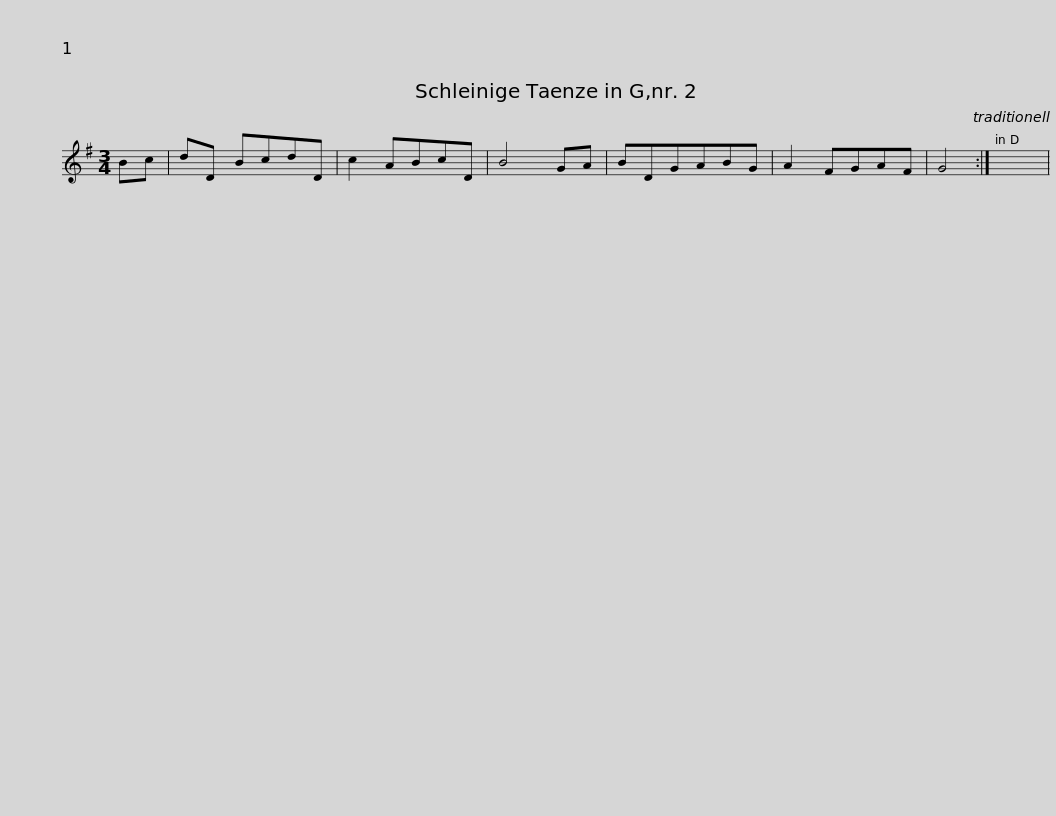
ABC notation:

X:1
L:1/8
M:3/4
I:linebreak $
K:G
V:1 treble
V:1
 Bc | dD BcdD | c2 ABcD | B4 GA | BDGABG | %5
 A2 FGAF | G4 :| x6 | %8
